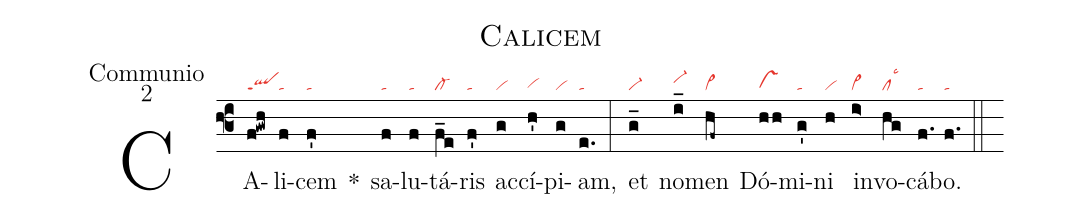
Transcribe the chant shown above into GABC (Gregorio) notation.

name: Calicem;
office-part: Communio;
mode: 2;
nabc-lines: 1;
%%
(f3)
CA(f!gwh|qlppt1)li(f|ta)cem(f'|ta) *()
sa(f|ta)lu(f|ta)tá(f_e|cl-)ris(f'|ta) ac(g|vi)cí(h'|vihg)pi(g|vi)am,(e.|ta) (:)
et(g_|vi-) no(i_|vi-hi)men(hf~|vi>) Dó(hh|vshg)mi(g'|ta)ni(h|vi) in(i>|vi>)vo(hg|cllsc3)cá(f.|ta)bo.(f.|ta) (::)
